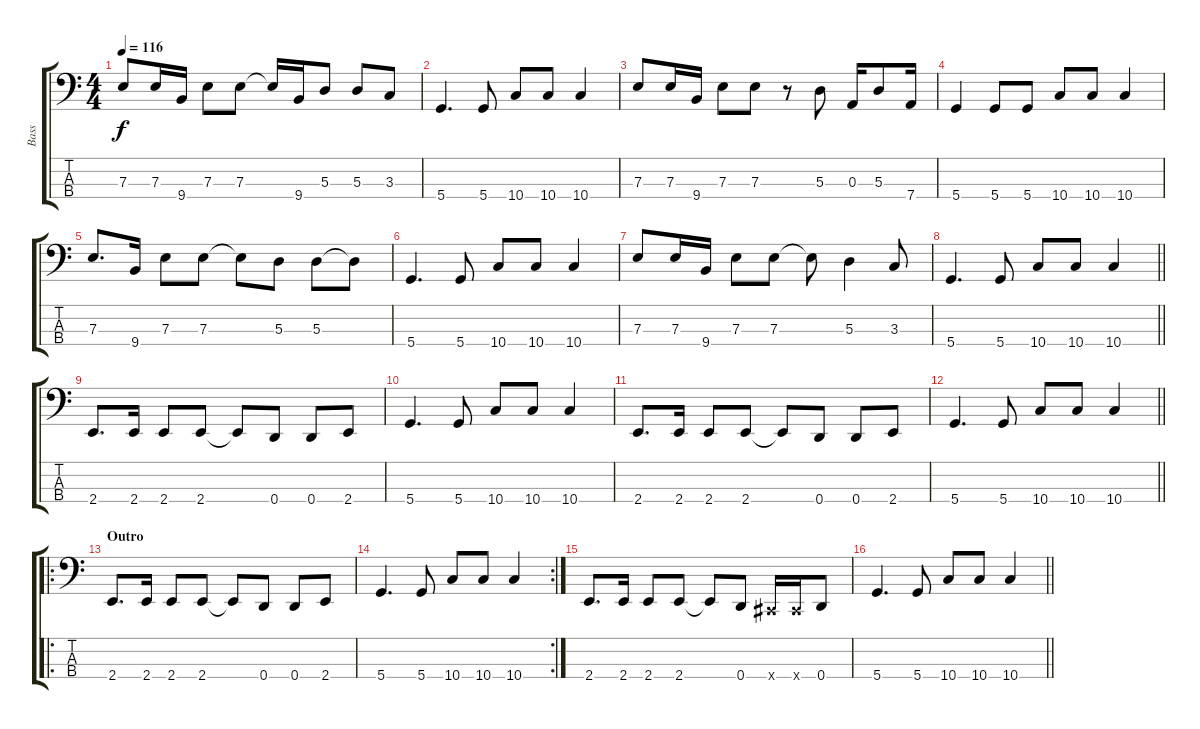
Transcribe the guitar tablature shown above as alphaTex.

\track ("Bass" "Bass") {instrument electricbassfinger}
\staff {score tabs}
\tuning (G2 D2 A1 D1) {hide}
\ts (4 4)
\tempo 116
\clef f4
\ks c
7.3.8{dy f} 7.3.16 9.4.16 7.3.8 7.3.8 7.3{t}.16 9.4.16 5.3.8 5.3.8 3.3.8 |
5.4.4{d} 5.4.8 10.4.8 10.4.8 10.4.4 |
7.3.8 7.3.16 9.4.16 7.3.8 7.3.8 r.8 5.3.8 0.3.16 5.3.8 7.4.16 |
5.4.4 5.4.8 5.4.8 10.4.8 10.4.8 10.4.4 |
7.3.8{d} 9.4.16 7.3.8 7.3.8 7.3{t}.8 5.3.8 5.3.8 5.3{t}.8 |
5.4.4{d} 5.4.8 10.4.8 10.4.8 10.4.4 |
7.3.8 7.3.16 9.4.16 7.3.8 7.3.8 7.3{t}.8 5.3.4 3.3.8 |
\barLineRight lightlight
5.4.4{d} 5.4.8 10.4.8 10.4.8 10.4.4 |
2.4.8{d} 2.4.16 2.4.8 2.4.8 2.4{t}.8 0.4.8 0.4.8 2.4.8 |
5.4.4{d} 5.4.8 10.4.8 10.4.8 10.4.4 |
2.4.8{d} 2.4.16 2.4.8 2.4.8 2.4{t}.8 0.4.8 0.4.8 2.4.8 |
\barLineRight lightlight
5.4.4{d} 5.4.8 10.4.8 10.4.8 10.4.4 |
\ro
\section ("" "Outro")
2.4.8{d} 2.4.16 2.4.8 2.4.8 2.4{t}.8 0.4.8 0.4.8 2.4.8 |
\rc 2
5.4.4{d} 5.4.8 10.4.8 10.4.8 10.4.4 |
2.4.8{d} 2.4.16 2.4.8 2.4.8 2.4{t}.8 0.4.8 -1.4{x}.16 -1.4{x}.16 0.4.8 |
\barLineRight lightlight
5.4.4{d} 5.4.8 10.4.8 10.4.8 10.4.4
